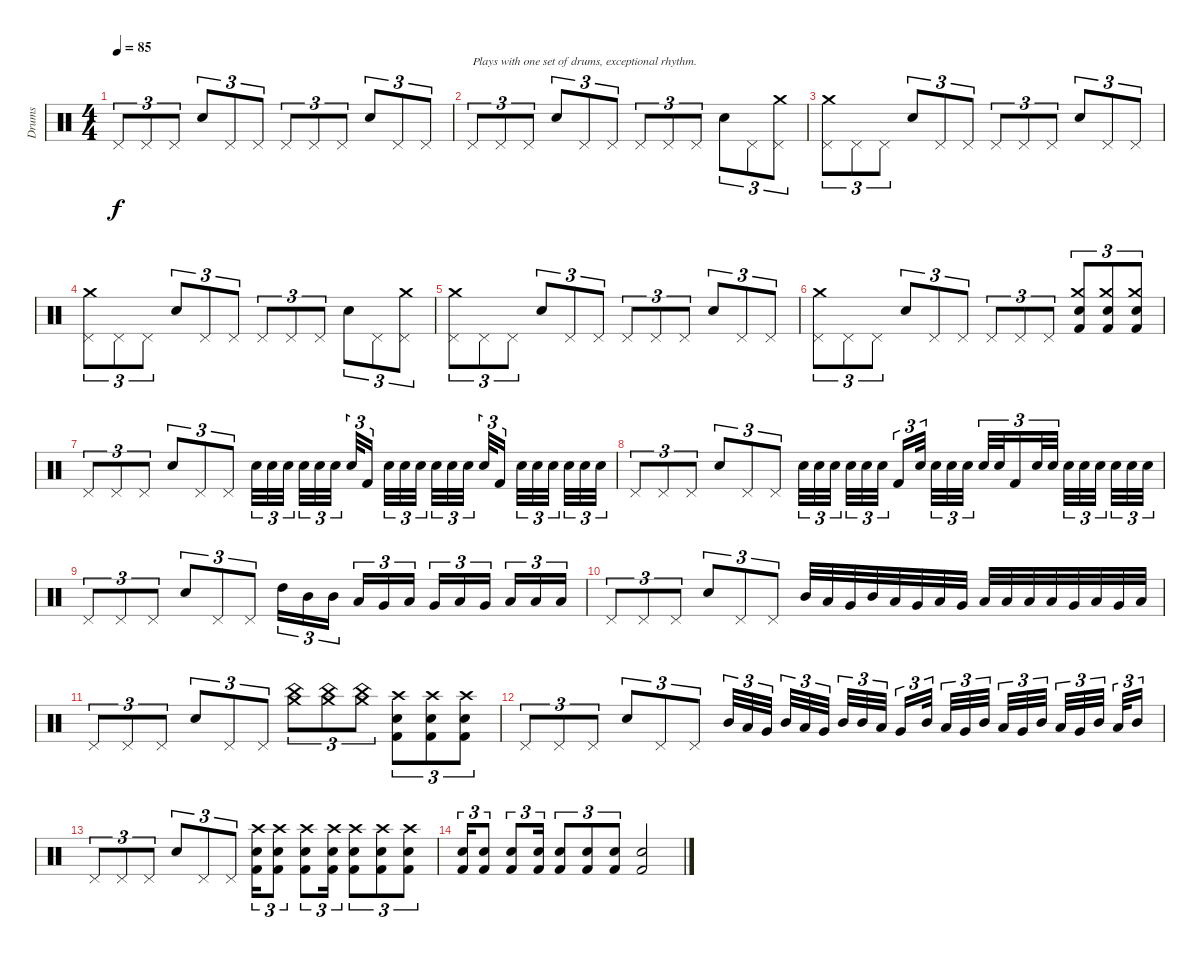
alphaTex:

\track ("Drums" "Drums") {instrument percussion}
\staff {score}
\articulation defaults
\ts (4 4)
\tempo 85
\clef neutral
\ks c "Pedal Hi-Hat (hit)".8{tu (3 2) dy f} "Pedal Hi-Hat (hit)".8{tu (3 2)} "Pedal Hi-Hat (hit)".8{tu (3 2)} "Electric Snare (hit)".8{tu (3 2)} "Pedal Hi-Hat (hit)".8{tu (3 2)} "Pedal Hi-Hat (hit)".8{tu (3 2)} "Pedal Hi-Hat (hit)".8{tu (3 2)} "Pedal Hi-Hat (hit)".8{tu (3 2)} "Pedal Hi-Hat (hit)".8{tu (3 2)} "Electric Snare (hit)".8{tu (3 2)} "Pedal Hi-Hat (hit)".8{tu (3 2)} "Pedal Hi-Hat (hit)".8{tu (3 2)}
|
"Pedal Hi-Hat (hit)".8{tu (3 2) txt "Plays with one set of drums, exceptional rhythm."} "Pedal Hi-Hat (hit)".8{tu (3 2)} "Pedal Hi-Hat (hit)".8{tu (3 2)} "Electric Snare (hit)".8{tu (3 2)} "Pedal Hi-Hat (hit)".8{tu (3 2)} "Pedal Hi-Hat (hit)".8{tu (3 2)} "Pedal Hi-Hat (hit)".8{tu (3 2)} "Pedal Hi-Hat (hit)".8{tu (3 2)} "Pedal Hi-Hat (hit)".8{tu (3 2)} "Electric Snare (hit)".8{tu (3 2)} "Pedal Hi-Hat (hit)".8{tu (3 2)} ("Crash medium (hit)" "Pedal Hi-Hat (hit)").8{tu (3 2)} |
("Crash medium (hit)" "Pedal Hi-Hat (hit)").8{tu (3 2)} "Pedal Hi-Hat (hit)".8{tu (3 2)} "Pedal Hi-Hat (hit)".8{tu (3 2)} "Electric Snare (hit)".8{tu (3 2)} "Pedal Hi-Hat (hit)".8{tu (3 2)} "Pedal Hi-Hat (hit)".8{tu (3 2)} "Pedal Hi-Hat (hit)".8{tu (3 2)} "Pedal Hi-Hat (hit)".8{tu (3 2)} "Pedal Hi-Hat (hit)".8{tu (3 2)} "Electric Snare (hit)".8{tu (3 2)} "Pedal Hi-Hat (hit)".8{tu (3 2)} "Pedal Hi-Hat (hit)".8{tu (3 2)} |
("Crash medium (hit)" "Pedal Hi-Hat (hit)").8{tu (3 2)} "Pedal Hi-Hat (hit)".8{tu (3 2)} "Pedal Hi-Hat (hit)".8{tu (3 2)} "Electric Snare (hit)".8{tu (3 2)} "Pedal Hi-Hat (hit)".8{tu (3 2)} "Pedal Hi-Hat (hit)".8{tu (3 2)} "Pedal Hi-Hat (hit)".8{tu (3 2)} "Pedal Hi-Hat (hit)".8{tu (3 2)} "Pedal Hi-Hat (hit)".8{tu (3 2)} "Electric Snare (hit)".8{tu (3 2)} "Pedal Hi-Hat (hit)".8{tu (3 2)} ("Crash medium (hit)" "Pedal Hi-Hat (hit)").8{tu (3 2)} |
("Crash medium (hit)" "Pedal Hi-Hat (hit)").8{tu (3 2)} "Pedal Hi-Hat (hit)".8{tu (3 2)} "Pedal Hi-Hat (hit)".8{tu (3 2)} "Electric Snare (hit)".8{tu (3 2)} "Pedal Hi-Hat (hit)".8{tu (3 2)} "Pedal Hi-Hat (hit)".8{tu (3 2)} "Pedal Hi-Hat (hit)".8{tu (3 2)} "Pedal Hi-Hat (hit)".8{tu (3 2)} "Pedal Hi-Hat (hit)".8{tu (3 2)} "Electric Snare (hit)".8{tu (3 2)} "Pedal Hi-Hat (hit)".8{tu (3 2)} "Pedal Hi-Hat (hit)".8{tu (3 2)} |
("Crash medium (hit)" "Pedal Hi-Hat (hit)").8{tu (3 2)} "Pedal Hi-Hat (hit)".8{tu (3 2)} "Pedal Hi-Hat (hit)".8{tu (3 2)} "Electric Snare (hit)".8{tu (3 2)} "Pedal Hi-Hat (hit)".8{tu (3 2)} "Pedal Hi-Hat (hit)".8{tu (3 2)} "Pedal Hi-Hat (hit)".8{tu (3 2)} "Pedal Hi-Hat (hit)".8{tu (3 2)} "Pedal Hi-Hat (hit)".8{tu (3 2)} ("Crash medium (hit)" "Electric Snare (hit)" "Kick (hit) 2").8{tu (3 2)} ("Crash medium (hit)" "Electric Snare (hit)" "Kick (hit) 2").8{tu (3 2)} ("Crash medium (hit)" "Electric Snare (hit)" "Kick (hit) 2").8{tu (3 2)} |
"Pedal Hi-Hat (hit)".8{tu (3 2)} "Pedal Hi-Hat (hit)".8{tu (3 2)} "Pedal Hi-Hat (hit)".8{tu (3 2)} "Electric Snare (hit)".8{tu (3 2)} "Pedal Hi-Hat (hit)".8{tu (3 2)} "Pedal Hi-Hat (hit)".8{tu (3 2)} "Electric Snare (hit)".32{tu (3 2)} "Electric Snare (hit)".32{tu (3 2)} "Electric Snare (hit)".32{tu (3 2)} "Electric Snare (hit)".32{tu (3 2)} "Electric Snare (hit)".32{tu (3 2)} "Electric Snare (hit)".32{tu (3 2)} "Electric Snare (hit)".32{tu (3 2)} "Kick (hit) 2".16{tu (3 2)} "Electric Snare (hit)".32{tu (3 2)} "Electric Snare (hit)".32{tu (3 2)} "Electric Snare (hit)".32{tu (3 2)} "Electric Snare (hit)".32{tu (3 2)} "Electric Snare (hit)".32{tu (3 2)} "Electric Snare (hit)".32{tu (3 2)} "Electric Snare (hit)".32{tu (3 2)} "Kick (hit) 2".16{tu (3 2)} "Electric Snare (hit)".32{tu (3 2)} "Electric Snare (hit)".32{tu (3 2)} "Electric Snare (hit)".32{tu (3 2)} "Electric Snare (hit)".32{tu (3 2)} "Electric Snare (hit)".32{tu (3 2)} "Electric Snare (hit)".32{tu (3 2)} |
"Pedal Hi-Hat (hit)".8{tu (3 2)} "Pedal Hi-Hat (hit)".8{tu (3 2)} "Pedal Hi-Hat (hit)".8{tu (3 2)} "Electric Snare (hit)".8{tu (3 2)} "Pedal Hi-Hat (hit)".8{tu (3 2)} "Pedal Hi-Hat (hit)".8{tu (3 2)} "Electric Snare (hit)".32{tu (3 2)} "Electric Snare (hit)".32{tu (3 2)} "Electric Snare (hit)".32{tu (3 2)} "Electric Snare (hit)".32{tu (3 2)} "Electric Snare (hit)".32{tu (3 2)} "Electric Snare (hit)".32{tu (3 2)} "Kick (hit) 2".16{tu (3 2)} "Electric Snare (hit)".32{tu (3 2)} "Electric Snare (hit)".32{tu (3 2)} "Electric Snare (hit)".32{tu (3 2)} "Electric Snare (hit)".32{tu (3 2)} "Electric Snare (hit)".32{tu (3 2)} "Electric Snare (hit)".32{tu (3 2)} "Kick (hit) 2".16{tu (3 2)} "Electric Snare (hit)".32{tu (3 2)} "Electric Snare (hit)".32{tu (3 2)} "Electric Snare (hit)".32{tu (3 2)} "Electric Snare (hit)".32{tu (3 2)} "Electric Snare (hit)".32{tu (3 2)} "Electric Snare (hit)".32{tu (3 2)} "Electric Snare (hit)".32{tu (3 2)} "Electric Snare (hit)".32{tu (3 2)} |
"Pedal Hi-Hat (hit)".8{tu (3 2)} "Pedal Hi-Hat (hit)".8{tu (3 2)} "Pedal Hi-Hat (hit)".8{tu (3 2)} "Electric Snare (hit)".8{tu (3 2)} "Pedal Hi-Hat (hit)".8{tu (3 2)} "Pedal Hi-Hat (hit)".8{tu (3 2)} "High Tom (hit)".16{tu (3 2)} "Mid Tom (hit)".16{tu (3 2)} "Mid Tom (hit)".16{tu (3 2)} "Low Tom (hit)".16{tu (3 2)} "Very Low Tom (hit)".16{tu (3 2)} "Low Floor Tom (hit)".16{tu (3 2)} "Very Low Tom (hit)".16{tu (3 2)} "Low Floor Tom (hit)".16{tu (3 2)} "Very Low Tom (hit)".16{tu (3 2)} "Low Floor Tom (hit)".16{tu (3 2)} "Low Floor Tom (hit)".16{tu (3 2)} "Low Floor Tom (hit)".16{tu (3 2)} |
"Pedal Hi-Hat (hit)".8{tu (3 2)} "Pedal Hi-Hat (hit)".8{tu (3 2)} "Pedal Hi-Hat (hit)".8{tu (3 2)} "Electric Snare (hit)".8{tu (3 2)} "Pedal Hi-Hat (hit)".8{tu (3 2)} "Pedal Hi-Hat (hit)".8{tu (3 2)} "Mid Tom (hit)".32 "Low Tom (hit)".32 "Very Low Tom (hit)".32 "Mid Tom (hit)".32 "Low Tom (hit)".32 "Very Low Tom (hit)".32 "Low Floor Tom (hit)".32 "Very Low Tom (hit)".32 "Low Floor Tom (hit)".32 "Low Floor Tom (hit)".32 "Low Floor Tom (hit)".32 "Low Floor Tom (hit)".32 "Very Low Tom (hit)".32 "Low Floor Tom (hit)".32 "Very Low Tom (hit)".32 "Low Floor Tom (hit)".32 |
"Pedal Hi-Hat (hit)".8{tu (3 2)} "Pedal Hi-Hat (hit)".8{tu (3 2)} "Pedal Hi-Hat (hit)".8{tu (3 2)} "Electric Snare (hit)".8{tu (3 2)} "Pedal Hi-Hat (hit)".8{tu (3 2)} "Pedal Hi-Hat (hit)".8{tu (3 2)} ("Crash medium (hit)" "China (hit)").8{tu (3 2)} ("Crash medium (hit)" "China (hit)").8{tu (3 2)} ("Crash medium (hit)" "China (hit)").8{tu (3 2)} ("Crash high (hit)" "Electric Snare (hit)" "Kick (hit) 2").8{tu (3 2)} ("Crash high (hit)" "Electric Snare (hit)" "Kick (hit) 2").8{tu (3 2)} ("Crash high (hit)" "Electric Snare (hit)" "Kick (hit) 2").8{tu (3 2)} |
"Pedal Hi-Hat (hit)".8{tu (3 2)} "Pedal Hi-Hat (hit)".8{tu (3 2)} "Pedal Hi-Hat (hit)".8{tu (3 2)} "Electric Snare (hit)".8{tu (3 2)} "Pedal Hi-Hat (hit)".8{tu (3 2)} "Pedal Hi-Hat (hit)".8{tu (3 2)} "Mid Tom (hit)".32{tu (3 2)} "Low Tom (hit)".32{tu (3 2)} "Very Low Tom (hit)".32{tu (3 2)} "Mid Tom (hit)".32{tu (3 2)} "Low Tom (hit)".32{tu (3 2)} "Very Low Tom (hit)".32{tu (3 2)} "Mid Tom (hit)".32{tu (3 2)} "Mid Tom (hit)".32{tu (3 2)} "Low Tom (hit)".32{tu (3 2)} "Very Low Tom (hit)".16{tu (3 2)} "Mid Tom (hit)".32{tu (3 2)} "Low Tom (hit)".32{tu (3 2)} "Very Low Tom (hit)".32{tu (3 2)} "Mid Tom (hit)".32{tu (3 2)} "Low Tom (hit)".32{tu (3 2)} "Very Low Tom (hit)".32{tu (3 2)} "Mid Tom (hit)".32{tu (3 2)} "Low Tom (hit)".32{tu (3 2)} "Very Low Tom (hit)".32{tu (3 2)} "Mid Tom (hit)".32{tu (3 2)} "Low Tom (hit)".32{tu (3 2)} "Mid Tom (hit)".16{tu (3 2)} |
"Pedal Hi-Hat (hit)".8{tu (3 2)} "Pedal Hi-Hat (hit)".8{tu (3 2)} "Pedal Hi-Hat (hit)".8{tu (3 2)} "Electric Snare (hit)".8{tu (3 2)} "Pedal Hi-Hat (hit)".8{tu (3 2)} "Pedal Hi-Hat (hit)".8{tu (3 2)} ("Crash high (hit)" "Electric Snare (hit)" "Kick (hit) 2").16{tu (3 2)} ("Crash high (hit)" "Electric Snare (hit)" "Kick (hit) 2").8{tu (3 2)} ("Crash high (hit)" "Electric Snare (hit)" "Kick (hit) 2").8{tu (3 2)} ("Crash high (hit)" "Electric Snare (hit)" "Kick (hit) 2").16{tu (3 2)} ("Crash high (hit)" "Electric Snare (hit)" "Kick (hit) 2").8{tu (3 2)} ("Crash high (hit)" "Electric Snare (hit)" "Kick (hit) 2").8{tu (3 2)} ("Crash high (hit)" "Electric Snare (hit)" "Kick (hit) 2").8{tu (3 2)} |
("Electric Snare (hit)" "Kick (hit) 2").16{tu (3 2)} ("Electric Snare (hit)" "Kick (hit) 2").8{tu (3 2)} ("Electric Snare (hit)" "Kick (hit) 2").8{tu (3 2)} ("Electric Snare (hit)" "Kick (hit) 2").16{tu (3 2)} ("Electric Snare (hit)" "Kick (hit) 2").8{tu (3 2)} ("Electric Snare (hit)" "Kick (hit) 2").8{tu (3 2)} ("Electric Snare (hit)" "Kick (hit) 2").8{tu (3 2)} ("Electric Snare (hit)" "Kick (hit) 2").2
